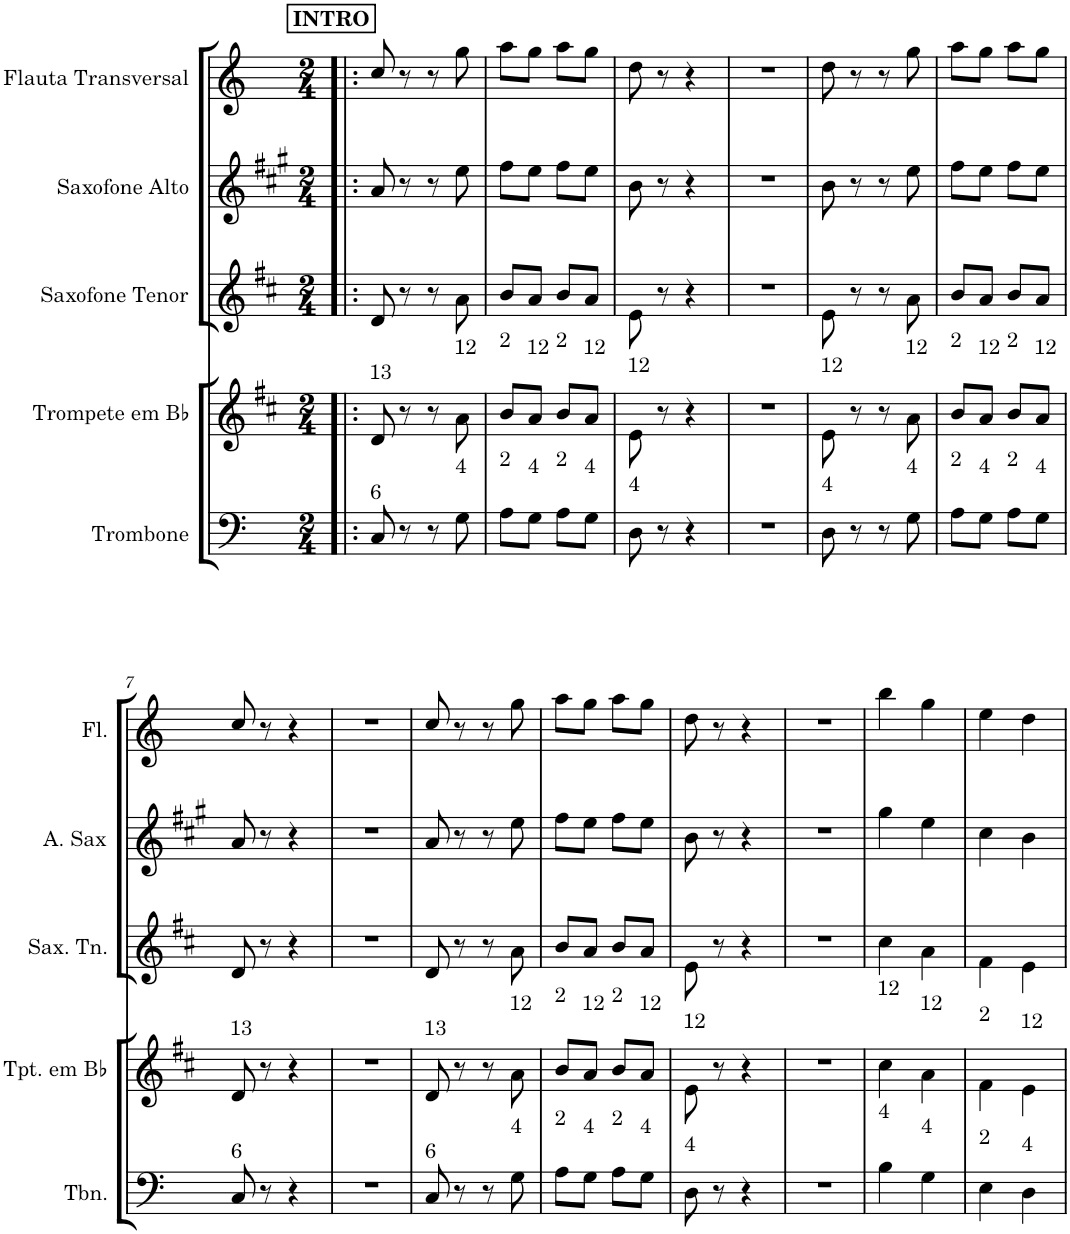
**kern	**kern	**kern	**kern	**kern
*part5	*part4	*part3	*part2	*part1
*staff5	*staff4	*staff3	*staff2	*staff1
*I"Trombone	*I"Trompete em Bb	*I"Saxofone Tenor	*I"Saxofone Alto	*I"Flauta Transversal
*I'Tbn.	*I'Tpt. em Bb	*I'Sax. Tn.	*	*I'Fl.
*clefF4	*clefG2	*clefG2	*clefG2	*clefG2
*	*Trd1c2	*Trd8c14	*Trd5c9	*
*k[]	*k[f#c#]	*k[f#c#]	*k[f#c#g#]	*k[]
*M2/4	*M2/4	*M2/4	*M2/4	*M2/4
!!LO:REH:place=s1:a:B:cj:t=INTRO
=1!|:	=1!|:	=1!|:	=1!|:	=1!|:
!	!LO:TX:a:t=13	!	!	!
!LO:TX:a:t=6	!	!	!	!
8C/	8d/	8d/	8a/	8cc/
8r	8r	8r	8r	8r
8r	8r	8r	8r	8r
!	!LO:TX:a:t=12	!	!	!
!LO:TX:a:t=4	!	!	!	!
8G\	8a\	8a\	8ee\	8gg\
=2	=2	=2	=2	=2
!	!LO:TX:a:t=2	!	!	!
!LO:TX:a:t=2	!	!	!	!
8A\L	8b/L	8b/L	8ff#\L	8aa\L
!	!LO:TX:a:t=12	!	!	!
!LO:TX:a:t=4	!	!	!	!
8G\J	8a/J	8a/J	8ee\J	8gg\J
!	!LO:TX:a:t=2	!	!	!
!LO:TX:a:t=2	!	!	!	!
8A\L	8b/L	8b/L	8ff#\L	8aa\L
!	!LO:TX:a:t=12	!	!	!
!LO:TX:a:t=4	!	!	!	!
8G\J	8a/J	8a/J	8ee\J	8gg\J
=3	=3	=3	=3	=3
!	!LO:TX:a:t=12	!	!	!
!LO:TX:a:t=4	!	!	!	!
8D\	8e\	8e\	8b\	8dd\
8r	8r	8r	8r	8r
4r	4r	4r	4r	4r
=4	=4	=4	=4	=4
2r	2r	2r	2r	2r
=5	=5	=5	=5	=5
!	!LO:TX:a:t=12	!	!	!
!LO:TX:a:t=4	!	!	!	!
8D\	8e\	8e\	8b\	8dd\
8r	8r	8r	8r	8r
8r	8r	8r	8r	8r
!	!LO:TX:a:t=12	!	!	!
!LO:TX:a:t=4	!	!	!	!
8G\	8a\	8a\	8ee\	8gg\
=6	=6	=6	=6	=6
!	!LO:TX:a:t=2	!	!	!
!LO:TX:a:t=2	!	!	!	!
8A\L	8b/L	8b/L	8ff#\L	8aa\L
!	!LO:TX:a:t=12	!	!	!
!LO:TX:a:t=4	!	!	!	!
8G\J	8a/J	8a/J	8ee\J	8gg\J
!	!LO:TX:a:t=2	!	!	!
!LO:TX:a:t=2	!	!	!	!
8A\L	8b/L	8b/L	8ff#\L	8aa\L
!	!LO:TX:a:t=12	!	!	!
!LO:TX:a:t=4	!	!	!	!
8G\J	8a/J	8a/J	8ee\J	8gg\J
!!LO:LB:g=z
=7	=7	=7	=7	=7
!	!LO:TX:a:t=13	!	!	!
!LO:TX:a:t=6	!	!	!	!
8C/	8d/	8d/	8a/	8cc/
8r	8r	8r	8r	8r
4r	4r	4r	4r	4r
=8	=8	=8	=8	=8
2r	2r	2r	2r	2r
=9	=9	=9	=9	=9
!	!LO:TX:a:t=13	!	!	!
!LO:TX:a:t=6	!	!	!	!
8C/	8d/	8d/	8a/	8cc/
8r	8r	8r	8r	8r
8r	8r	8r	8r	8r
!	!LO:TX:a:t=12	!	!	!
!LO:TX:a:t=4	!	!	!	!
8G\	8a\	8a\	8ee\	8gg\
=10	=10	=10	=10	=10
!	!LO:TX:a:t=2	!	!	!
!LO:TX:a:t=2	!	!	!	!
8A\L	8b/L	8b/L	8ff#\L	8aa\L
!	!LO:TX:a:t=12	!	!	!
!LO:TX:a:t=4	!	!	!	!
8G\J	8a/J	8a/J	8ee\J	8gg\J
!	!LO:TX:a:t=2	!	!	!
!LO:TX:a:t=2	!	!	!	!
8A\L	8b/L	8b/L	8ff#\L	8aa\L
!	!LO:TX:a:t=12	!	!	!
!LO:TX:a:t=4	!	!	!	!
8G\J	8a/J	8a/J	8ee\J	8gg\J
=11	=11	=11	=11	=11
!	!LO:TX:a:t=12	!	!	!
!LO:TX:a:t=4	!	!	!	!
8D\	8e\	8e\	8b\	8dd\
8r	8r	8r	8r	8r
4r	4r	4r	4r	4r
=12	=12	=12	=12	=12
2r	2r	2r	2r	2r
=13	=13	=13	=13	=13
!	!LO:TX:a:t=12	!	!	!
!LO:TX:a:t=4	!	!	!	!
4B\	4cc#\	4cc#\	4gg#\	4bb\
!	!LO:TX:a:t=12	!	!	!
!LO:TX:a:t=4	!	!	!	!
4G\	4a\	4a\	4ee\	4gg\
=14	=14	=14	=14	=14
!	!LO:TX:a:t=2	!	!	!
!LO:TX:a:t=2	!	!	!	!
4E\	4f#\	4f#\	4cc#\	4ee\
!	!LO:TX:a:t=12	!	!	!
!LO:TX:a:t=4	!	!	!	!
4D\	4e\	4e\	4b\	4dd\
=	=	=	=	=
*-	*-	*-	*-	*-
